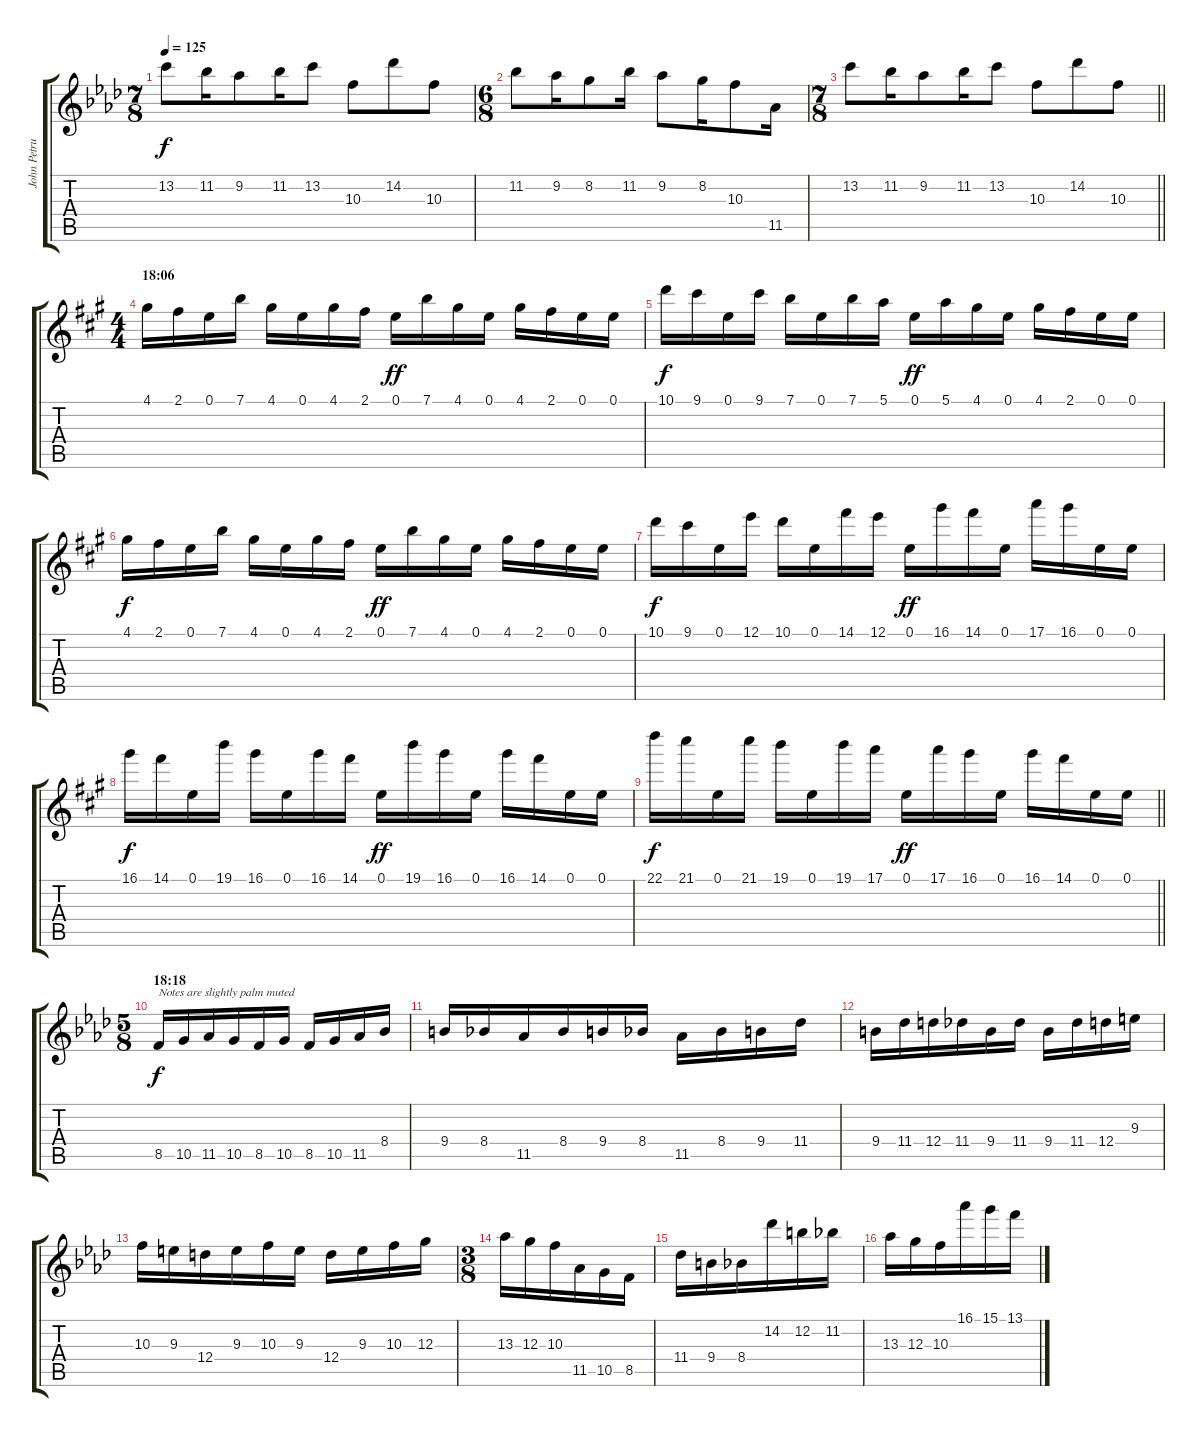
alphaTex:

\track ("John Petrucci - Guitar 1 w/dist." "John Petru") {instrument distortionguitar}
\staff {score tabs}
\tuning (E4 B3 G3 D3 A2 E2) {hide}
\ts (7 8)
\tempo 125
\clef g2
\ks ab
13.2.8{dy f} 11.2.16 9.2.8 11.2.16 13.2.8 10.3.8 14.2.8 10.3.8 |
\ts (6 8)
11.2.8 9.2.16 8.2.8 11.2.16 9.2.8 8.2.16 10.3.8 11.5.16 |
\ts (7 8)
\barLineRight lightlight
13.2.8 11.2.16 9.2.8 11.2.16 13.2.8 10.3.8 14.2.8 10.3.8 |
\ts (4 4)
\section ("" "18:06")
\ks a
4.1.16{volume 16 balance 0} 2.1.16 0.1.16 7.1.16 4.1.16 0.1.16 4.1.16 2.1.16 0.1.16{dy ff} 7.1.16 4.1.16 0.1.16 4.1.16 2.1.16 0.1.16 0.1.16 |
10.1.16{dy f} 9.1.16 0.1.16 9.1.16 7.1.16 0.1.16 7.1.16 5.1.16 0.1.16{dy ff} 5.1.16 4.1.16 0.1.16 4.1.16 2.1.16 0.1.16 0.1.16 |
4.1.16{dy f} 2.1.16 0.1.16 7.1.16 4.1.16 0.1.16 4.1.16 2.1.16 0.1.16{dy ff} 7.1.16 4.1.16 0.1.16 4.1.16 2.1.16 0.1.16 0.1.16 |
10.1.16{dy f} 9.1.16 0.1.16 12.1.16 10.1.16 0.1.16 14.1.16 12.1.16 0.1.16{dy ff} 16.1.16 14.1.16 0.1.16 17.1.16 16.1.16 0.1.16 0.1.16 |
16.1.16{dy f} 14.1.16 0.1.16 19.1.16 16.1.16 0.1.16 16.1.16 14.1.16 0.1.16{dy ff} 19.1.16 16.1.16 0.1.16 16.1.16 14.1.16 0.1.16 0.1.16 |
\barLineRight lightlight
22.1.16{dy f} 21.1.16 0.1.16 21.1.16 19.1.16 0.1.16 19.1.16 17.1.16 0.1.16{dy ff} 17.1.16 16.1.16 0.1.16 16.1.16 14.1.16 0.1.16 0.1.16 |
\ts (5 8)
\section ("" "18:18")
\ks ab
8.5.16{txt "Notes are slightly palm muted" dy f volume 16 balance 0} 10.5.16 11.5.16 10.5.16 8.5.16 10.5.16 8.5.16 10.5.16 11.5.16 8.4.16 |
9.4.16 8.4.16 11.5.16 8.4.16 9.4.16 8.4.16 11.5.16 8.4.16 9.4.16 11.4.16 |
9.4.16 11.4.16 12.4.16 11.4.16 9.4.16 11.4.16 9.4.16 11.4.16 12.4.16 9.3.16 |
10.3.16 9.3.16 12.4.16 9.3.16 10.3.16 9.3.16 12.4.16 9.3.16 10.3.16 12.3.16 |
\ts (3 8)
13.3.16 12.3.16 10.3.16 11.5.16 10.5.16 8.5.16 |
11.4.16 9.4.16 8.4.16 14.2.16 12.2.16 11.2.16 |
13.3.16 12.3.16 10.3.16 16.1.16 15.1.16 13.1.16
